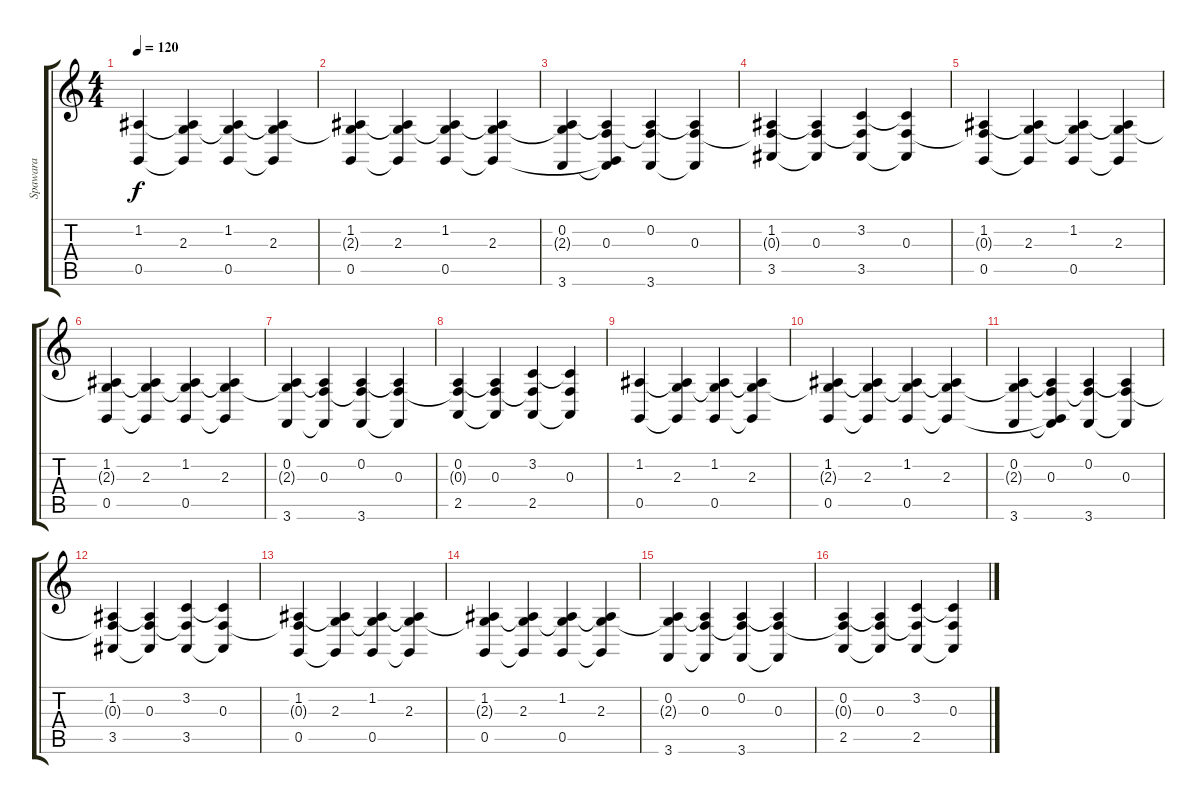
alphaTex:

\track ("Spawara" "Spawara") {instrument cello}
\staff {score tabs}
\tuning (D4 A3 F3 C3 G2 D2) {hide}
\ts (4 4)
\tempo 120
\clef g2
\ks c
(1.2 0.5).4{dy f} (1.2{t} 2.3 0.5{t}).4 (1.2 2.3{t} 0.5).4 (1.2{t} 2.3 0.5{t}).4 |
(1.2 2.3{t} 0.5).4 (1.2{t} 2.3 0.5{t}).4 (1.2 2.3{t} 0.5).4 (1.2{t} 2.3 0.5{t}).4 |
(0.2 2.3{t} 3.6).4 (0.2{t} 0.3 0.5{t} 3.6{t}).4 (0.2 0.3{t} 3.6).4 (0.2{t} 0.3 3.6{t}).4 |
(1.2 0.3{t} 3.5).4 (1.2{t} 0.3 3.5{t}).4 (3.2 0.3{t} 3.5).4 (3.2{t} 0.3 3.5{t}).4 |
(1.2 0.3{t} 0.5).4 (1.2{t} 2.3 0.5{t}).4 (1.2 2.3{t} 0.5).4 (1.2{t} 2.3 0.5{t}).4 |
(1.2 2.3{t} 0.5).4 (1.2{t} 2.3 0.5{t}).4 (1.2 2.3{t} 0.5).4 (1.2{t} 2.3 0.5{t}).4 |
(0.2 2.3{t} 3.6).4 (0.2{t} 0.3 3.6{t}).4 (0.2 0.3{t} 3.6).4 (0.2{t} 0.3 3.6{t}).4 |
(0.2 0.3{t} 2.5).4 (0.2{t} 0.3 2.5{t}).4 (3.2 0.3{t} 2.5).4 (3.2{t} 0.3 2.5{t}).4 |
(1.2 0.5).4 (1.2{t} 2.3 0.5{t}).4 (1.2 2.3{t} 0.5).4 (1.2{t} 2.3 0.5{t}).4 |
(1.2 2.3{t} 0.5).4 (1.2{t} 2.3 0.5{t}).4 (1.2 2.3{t} 0.5).4 (1.2{t} 2.3 0.5{t}).4 |
(0.2 2.3{t} 3.6).4 (0.2{t} 0.3 0.5{t} 3.6{t}).4 (0.2 0.3{t} 3.6).4 (0.2{t} 0.3 3.6{t}).4 |
(1.2 0.3{t} 3.5).4 (1.2{t} 0.3 3.5{t}).4 (3.2 0.3{t} 3.5).4 (3.2{t} 0.3 3.5{t}).4 |
(1.2 0.3{t} 0.5).4 (1.2{t} 2.3 0.5{t}).4 (1.2 2.3{t} 0.5).4 (1.2{t} 2.3 0.5{t}).4 |
(1.2 2.3{t} 0.5).4 (1.2{t} 2.3 0.5{t}).4 (1.2 2.3{t} 0.5).4 (1.2{t} 2.3 0.5{t}).4 |
(0.2 2.3{t} 3.6).4 (0.2{t} 0.3 3.6{t}).4 (0.2 0.3{t} 3.6).4 (0.2{t} 0.3 3.6{t}).4 |
(0.2 0.3{t} 2.5).4 (0.2{t} 0.3 2.5{t}).4 (3.2 0.3{t} 2.5).4 (3.2{t} 0.3 2.5{t}).4
